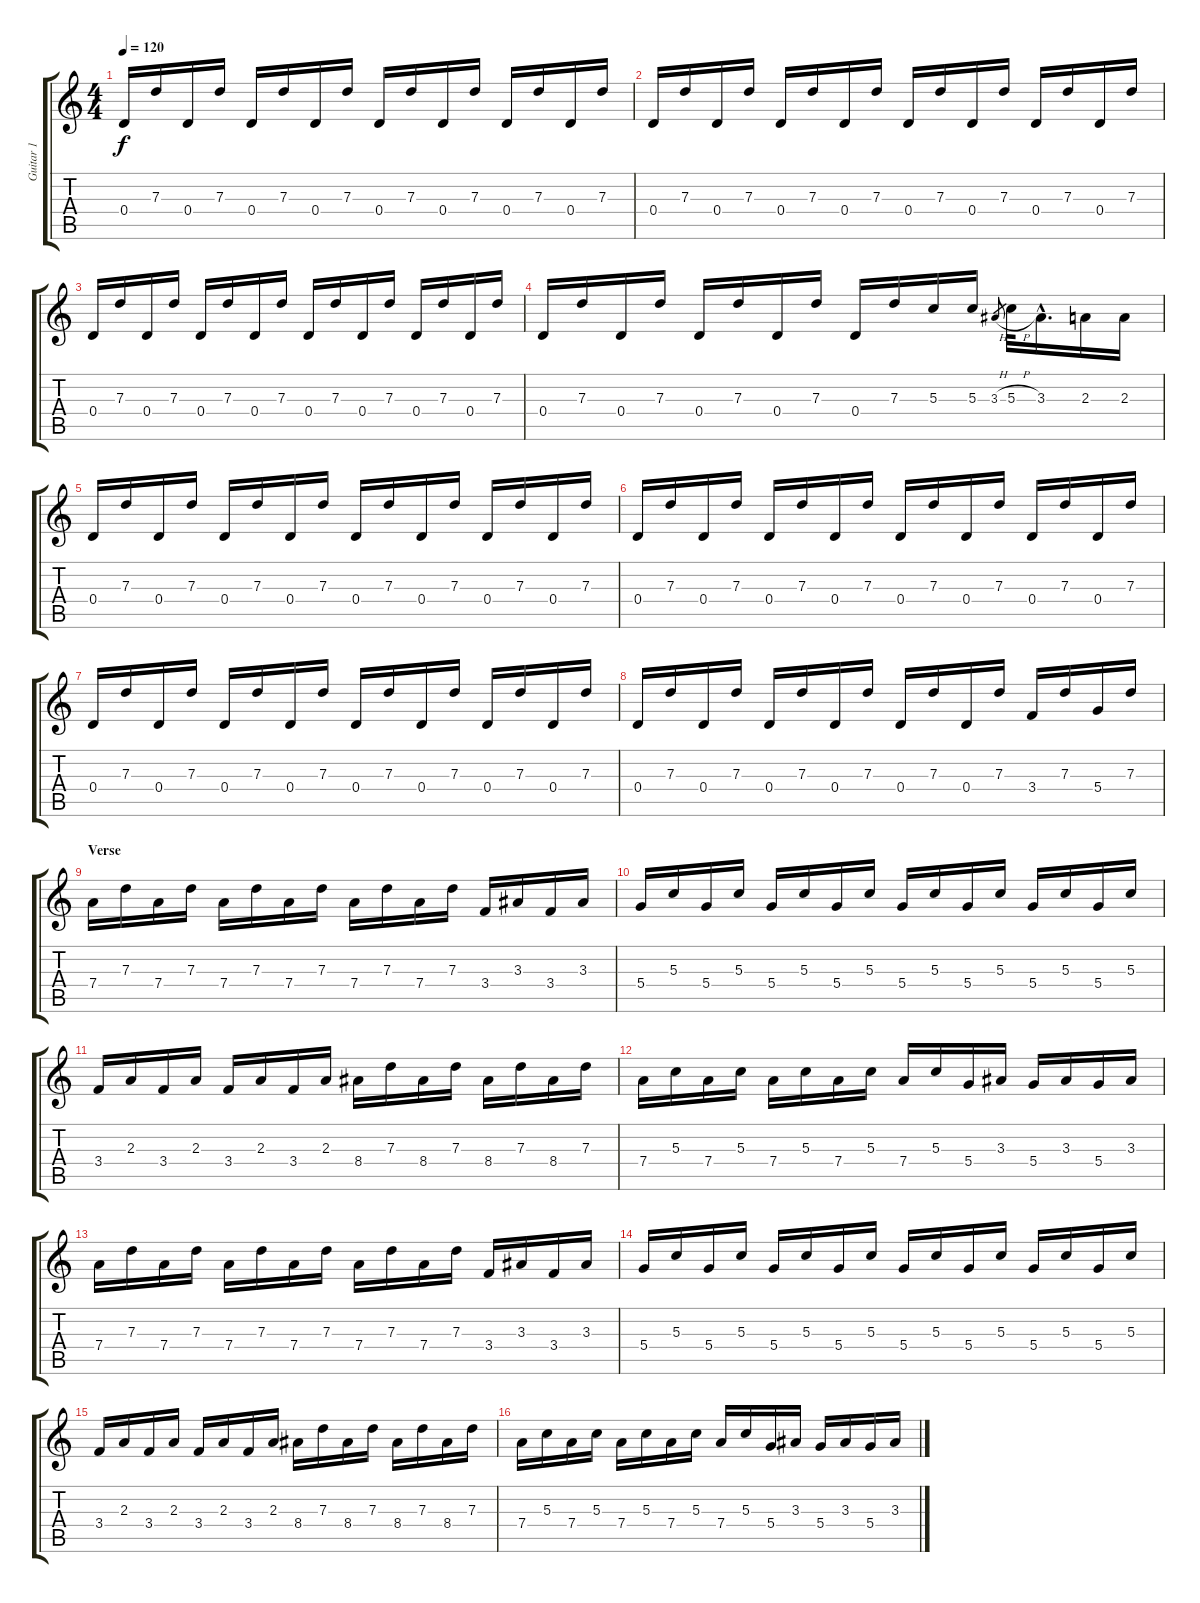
\track ("Guitar 1" "Guitar 1") {instrument acousticguitarnylon}
\staff {score tabs}
\tuning (E4 B3 G3 D3 A2 E2) {hide}
\ts (4 4)
\tempo 120
\clef g2
\ks c
0.4.16{dy f} 7.3.16 0.4.16 7.3.16 0.4.16 7.3.16 0.4.16 7.3.16 0.4.16 7.3.16 0.4.16 7.3.16 0.4.16 7.3.16 0.4.16 7.3.16 |
0.4.16 7.3.16 0.4.16 7.3.16 0.4.16 7.3.16 0.4.16 7.3.16 0.4.16 7.3.16 0.4.16 7.3.16 0.4.16 7.3.16 0.4.16 7.3.16 |
0.4.16 7.3.16 0.4.16 7.3.16 0.4.16 7.3.16 0.4.16 7.3.16 0.4.16 7.3.16 0.4.16 7.3.16 0.4.16 7.3.16 0.4.16 7.3.16 |
0.4.16 7.3.16 0.4.16 7.3.16 0.4.16 7.3.16 0.4.16 7.3.16 0.4.16 7.3.16 5.3.16 5.3.16 3.3{h}.8{gr} 5.3{h}.32 3.3{hac}.16{d} 2.3.16 2.3.16 |
0.4.16 7.3.16 0.4.16 7.3.16 0.4.16 7.3.16 0.4.16 7.3.16 0.4.16 7.3.16 0.4.16 7.3.16 0.4.16 7.3.16 0.4.16 7.3.16 |
0.4.16 7.3.16 0.4.16 7.3.16 0.4.16 7.3.16 0.4.16 7.3.16 0.4.16 7.3.16 0.4.16 7.3.16 0.4.16 7.3.16 0.4.16 7.3.16 |
0.4.16 7.3.16 0.4.16 7.3.16 0.4.16 7.3.16 0.4.16 7.3.16 0.4.16 7.3.16 0.4.16 7.3.16 0.4.16 7.3.16 0.4.16 7.3.16 |
0.4.16 7.3.16 0.4.16 7.3.16 0.4.16 7.3.16 0.4.16 7.3.16 0.4.16 7.3.16 0.4.16 7.3.16 3.4.16 7.3.16 5.4.16 7.3.16 |
\section ("" "Verse")
7.4.16 7.3.16 7.4.16 7.3.16 7.4.16 7.3.16 7.4.16 7.3.16 7.4.16 7.3.16 7.4.16 7.3.16 3.4.16 3.3.16 3.4.16 3.3.16 |
5.4.16 5.3.16 5.4.16 5.3.16 5.4.16 5.3.16 5.4.16 5.3.16 5.4.16 5.3.16 5.4.16 5.3.16 5.4.16 5.3.16 5.4.16 5.3.16 |
3.4.16 2.3.16 3.4.16 2.3.16 3.4.16 2.3.16 3.4.16 2.3.16 8.4.16 7.3.16 8.4.16 7.3.16 8.4.16 7.3.16 8.4.16 7.3.16 |
7.4.16 5.3.16 7.4.16 5.3.16 7.4.16 5.3.16 7.4.16 5.3.16 7.4.16 5.3.16 5.4.16 3.3.16 5.4.16 3.3.16 5.4.16 3.3.16 |
7.4.16 7.3.16 7.4.16 7.3.16 7.4.16 7.3.16 7.4.16 7.3.16 7.4.16 7.3.16 7.4.16 7.3.16 3.4.16 3.3.16 3.4.16 3.3.16 |
5.4.16 5.3.16 5.4.16 5.3.16 5.4.16 5.3.16 5.4.16 5.3.16 5.4.16 5.3.16 5.4.16 5.3.16 5.4.16 5.3.16 5.4.16 5.3.16 |
3.4.16 2.3.16 3.4.16 2.3.16 3.4.16 2.3.16 3.4.16 2.3.16 8.4.16 7.3.16 8.4.16 7.3.16 8.4.16 7.3.16 8.4.16 7.3.16 |
7.4.16 5.3.16 7.4.16 5.3.16 7.4.16 5.3.16 7.4.16 5.3.16 7.4.16 5.3.16 5.4.16 3.3.16 5.4.16 3.3.16 5.4.16 3.3.16
